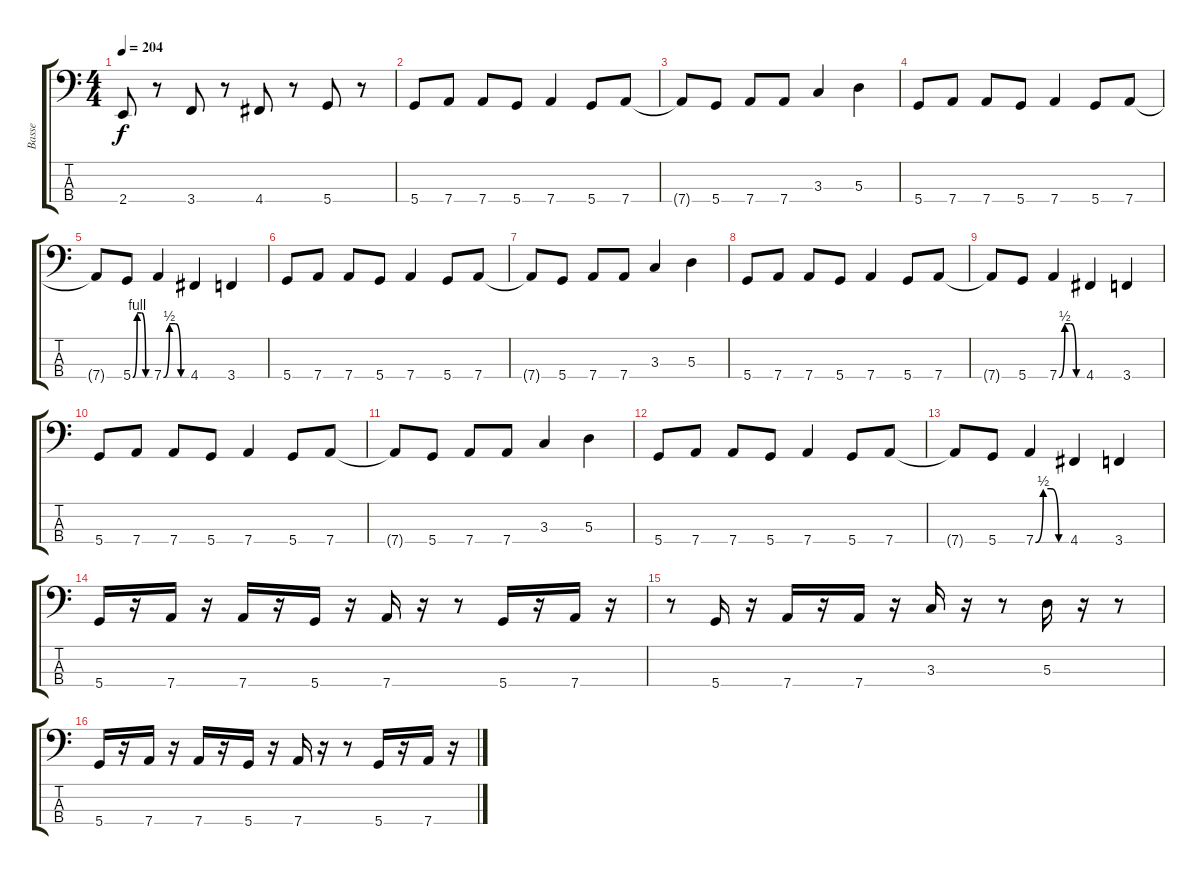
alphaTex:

\track ("Basse" "Basse") {instrument electricbassfinger}
\staff {score tabs}
\tuning (G2 D2 A1 D1) {hide}
\ts (4 4)
\tempo 204
\clef f4
\ks c
2.4.8{dy f} r.8 3.4.8 r.8 4.4.8 r.8 5.4.8 r.8 |
5.4.8 7.4.8 7.4.8 5.4.8 7.4.4 5.4.8 7.4.8 |
7.4{t}.8 5.4.8 7.4.8 7.4.8 3.3.4 5.3.4 |
5.4.8 7.4.8 7.4.8 5.4.8 7.4.4 5.4.8 7.4.8 |
7.4{t}.8 5.4{be (custom 0 0 15 4 30 4 45 0 60 0)}.8 7.4{be (custom 0 0 15 2 30 2 45 0 60 0)}.4 4.4.4 3.4.4 |
5.4.8 7.4.8 7.4.8 5.4.8 7.4.4 5.4.8 7.4.8 |
7.4{t}.8 5.4.8 7.4.8 7.4.8 3.3.4 5.3.4 |
5.4.8 7.4.8 7.4.8 5.4.8 7.4.4 5.4.8 7.4.8 |
7.4{t}.8 5.4.8 7.4{be (custom 0 0 15 2 30 2 45 0 60 0)}.4 4.4.4 3.4.4 |
5.4.8 7.4.8 7.4.8 5.4.8 7.4.4 5.4.8 7.4.8 |
7.4{t}.8 5.4.8 7.4.8 7.4.8 3.3.4 5.3.4 |
5.4.8 7.4.8 7.4.8 5.4.8 7.4.4 5.4.8 7.4.8 |
7.4{t}.8 5.4.8 7.4{be (custom 0 0 15 2 30 2 45 0 60 0)}.4 4.4.4 3.4.4 |
5.4.16 r.16 7.4.16 r.16 7.4.16 r.16 5.4.16 r.16 7.4.16 r.16 r.8 5.4.16 r.16 7.4.16 r.16 |
r.8 5.4.16 r.16 7.4.16 r.16 7.4.16 r.16 3.3.16 r.16 r.8 5.3.16 r.16 r.8 |
5.4.16 r.16 7.4.16 r.16 7.4.16 r.16 5.4.16 r.16 7.4.16 r.16 r.8 5.4.16 r.16 7.4.16 r.16
